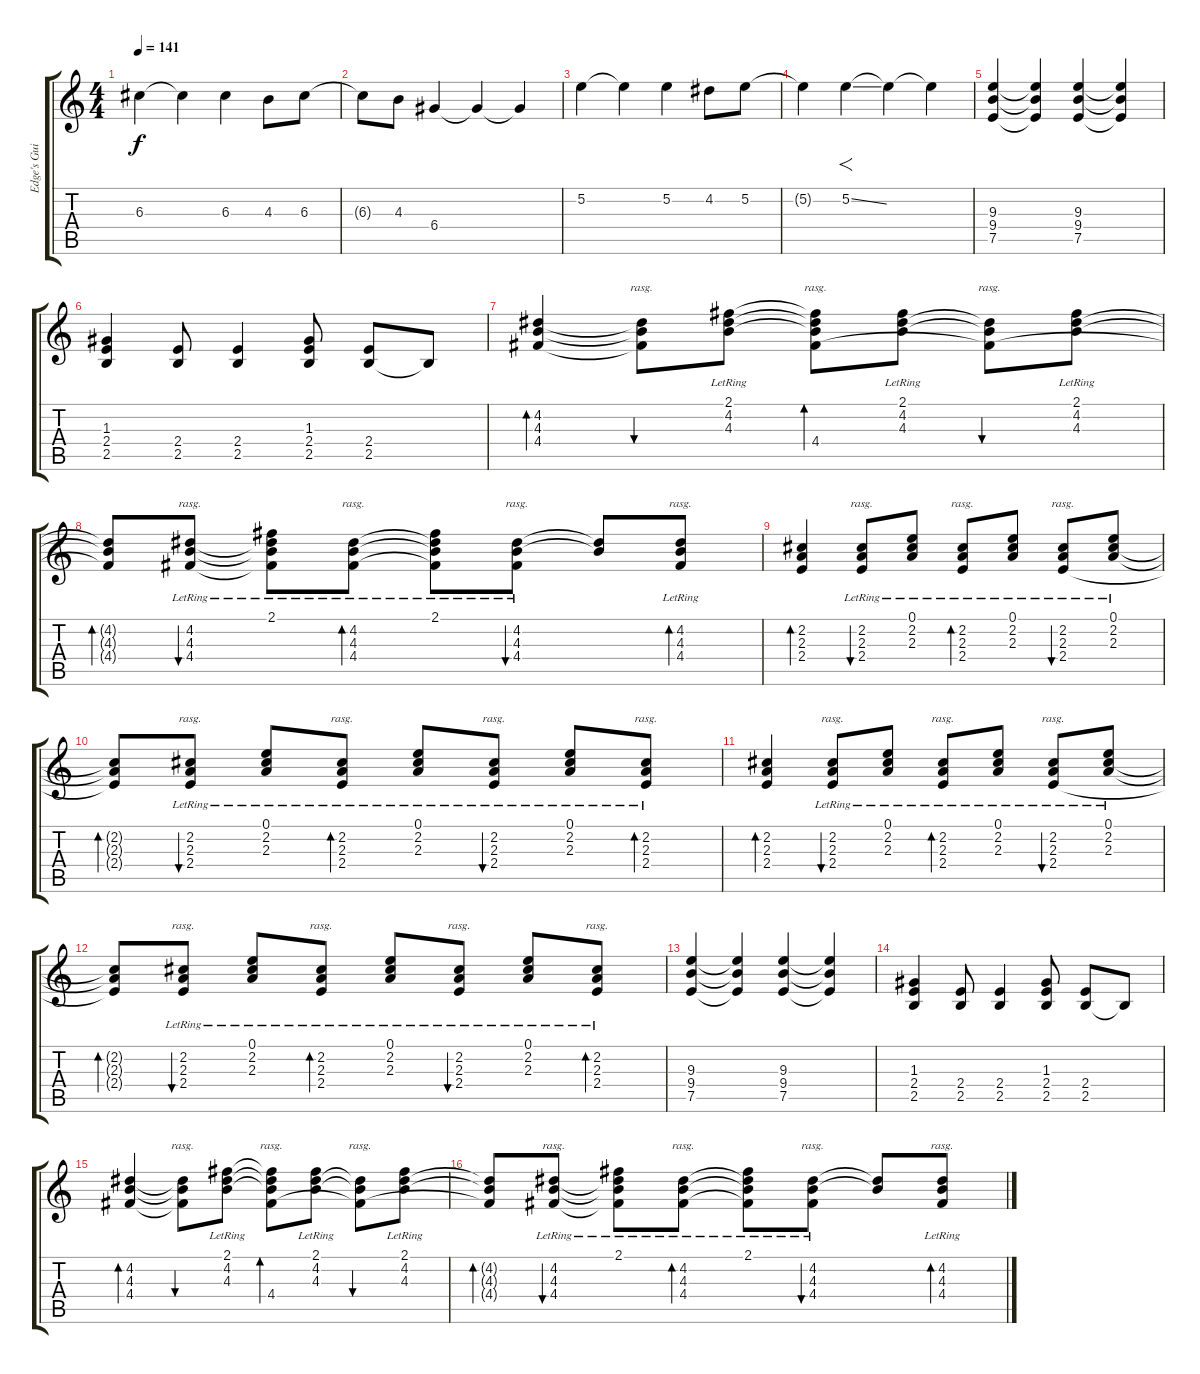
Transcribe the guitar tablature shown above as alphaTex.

\track ("Edge's Guitar Sampler" "Edge's Gui") {instrument overdrivenguitar}
\staff {score tabs}
\tuning (E4 B3 G3 D3 A2 E2) {hide}
\ts (4 4)
\tempo 141
\clef g2
\ks c
6.3.4{dy f} 6.3{t}.4 6.3.4 4.3.8 6.3.8 |
6.3{t}.8 4.3.8 6.4.4 6.4{t}.4 6.4{t}.4 |
5.2.4 5.2{t}.4 5.2.4 4.2.8 5.2.8 |
5.2{t}.4 5.2{ss}.4{f} 5.2{t}.4 5.2{t}.4 |
(9.3 9.4 7.5).4 (9.3{t} 9.4{t} 7.5{t}).4 (9.3 9.4 7.5).4 (9.3{t} 9.4{t} 7.5{t}).4 |
(1.3 2.4 2.5).4 (2.4 2.5).8 (2.4 2.5).4 (1.3 2.4 2.5).8 (2.4 2.5).8 2.5{t}.8 |
(4.2 4.3 4.4).4{bd 120} (4.2{t} 4.3{t} 4.4{t}).8{bu 120 rasg ii} (2.1{lr} 4.2 4.3).8 (2.1{t} 4.2{t} 4.3{t} 4.4).8{bd 120 rasg ii} (2.1{lr} 4.2 4.3).8 (4.2{t} 4.3{t} 4.4{t}).8{bu 120 rasg ii} (2.1{lr} 4.2 4.3).8 |
(4.2{t} 4.3{t} 4.4{t}).8{bd 120} (4.2{lr} 4.3 4.4).8{bu 120 rasg ii} (2.1{lr} 4.2{t} 4.3{t} 4.4{t}).8 (4.2{lr} 4.3 4.4).8{bd 120 rasg ii} (2.1{lr} 4.2{t} 4.3{t} 4.4{t}).8 (4.2{lr} 4.3 4.4).8{bu 120 rasg ii} (4.2{t} 4.3{t}).8 (4.2{lr} 4.3 4.4).8{bd 120 rasg ii} |
(2.2 2.3 2.4).4{bd 120} (2.2{lr} 2.3 2.4).8{bu 120 rasg ii} (0.1{lr} 2.2 2.3).8 (2.2{lr} 2.3 2.4).8{bd 120 rasg ii} (0.1{lr} 2.2 2.3).8 (2.2{lr} 2.3 2.4).8{bu 120 rasg ii} (0.1{lr} 2.2 2.3).8 |
(2.2{t} 2.3{t} 2.4{t}).8{bd 120} (2.2{lr} 2.3 2.4).8{bu 120 rasg ii} (0.1{lr} 2.2 2.3).8 (2.2{lr} 2.3 2.4).8{bd 120 rasg ii} (0.1{lr} 2.2 2.3).8 (2.2{lr} 2.3 2.4).8{bu 120 rasg ii} (0.1{lr} 2.2 2.3).8 (2.2{lr} 2.3 2.4).8{bd 120 rasg ii} |
(2.2 2.3 2.4).4{bd 120} (2.2{lr} 2.3 2.4).8{bu 120 rasg ii} (0.1{lr} 2.2 2.3).8 (2.2{lr} 2.3 2.4).8{bd 120 rasg ii} (0.1{lr} 2.2 2.3).8 (2.2{lr} 2.3 2.4).8{bu 120 rasg ii} (0.1{lr} 2.2 2.3).8 |
(2.2{t} 2.3{t} 2.4{t}).8{bd 120} (2.2{lr} 2.3 2.4).8{bu 120 rasg ii} (0.1{lr} 2.2 2.3).8 (2.2{lr} 2.3 2.4).8{bd 120 rasg ii} (0.1{lr} 2.2 2.3).8 (2.2{lr} 2.3 2.4).8{bu 120 rasg ii} (0.1{lr} 2.2 2.3).8 (2.2{lr} 2.3 2.4).8{bd 120 rasg ii} |
(9.3 9.4 7.5).4 (9.3{t} 9.4{t} 7.5{t}).4 (9.3 9.4 7.5).4 (9.3{t} 9.4{t} 7.5{t}).4 |
(1.3 2.4 2.5).4 (2.4 2.5).8 (2.4 2.5).4 (1.3 2.4 2.5).8 (2.4 2.5).8 2.5{t}.8 |
(4.2 4.3 4.4).4{bd 120} (4.2{t} 4.3{t} 4.4{t}).8{bu 120 rasg ii} (2.1{lr} 4.2 4.3).8 (2.1{t} 4.2{t} 4.3{t} 4.4).8{bd 120 rasg ii} (2.1{lr} 4.2 4.3).8 (4.2{t} 4.3{t} 4.4{t}).8{bu 120 rasg ii} (2.1{lr} 4.2 4.3).8 |
(4.2{t} 4.3{t} 4.4{t}).8{bd 120} (4.2{lr} 4.3 4.4).8{bu 120 rasg ii} (2.1{lr} 4.2{t} 4.3{t} 4.4{t}).8 (4.2{lr} 4.3 4.4).8{bd 120 rasg ii} (2.1{lr} 4.2{t} 4.3{t} 4.4{t}).8 (4.2{lr} 4.3 4.4).8{bu 120 rasg ii} (4.2{t} 4.3{t}).8 (4.2{lr} 4.3 4.4).8{bd 120 rasg ii}
